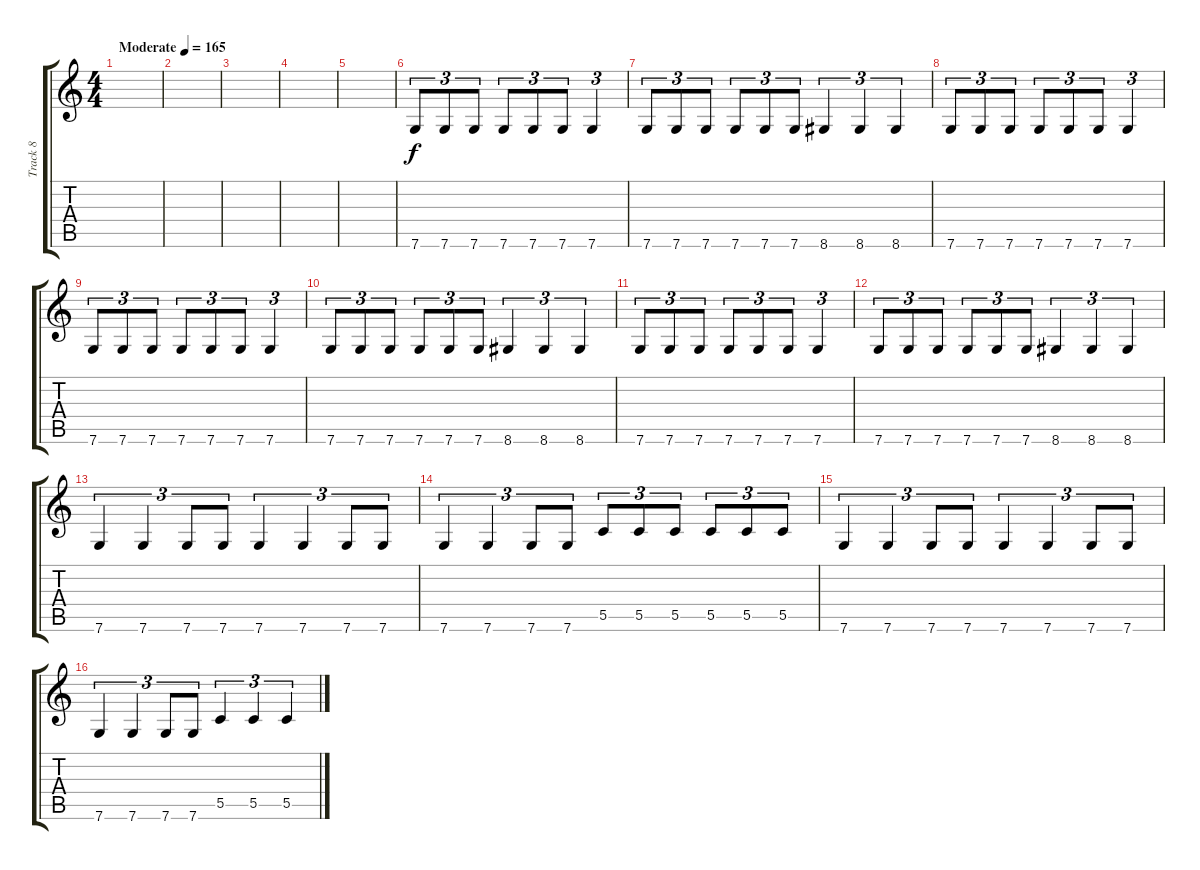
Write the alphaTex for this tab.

\track ("Track 8" "Track 8") {instrument electricbasspick}
\staff {score tabs}
\tuning (D4 A3 F3 C3 G2 C2) {hide}
\ts (4 4)
\tempo (165 "Moderate")
\clef g2
\ks c
|
|
|
|
|
7.6.8{tu (3 2)} 7.6.8{tu (3 2)} 7.6.8{tu (3 2)} 7.6.8{tu (3 2)} 7.6.8{tu (3 2)} 7.6.8{tu (3 2)} 7.6.4{tu (3 2)} |
7.6.8{tu (3 2)} 7.6.8{tu (3 2)} 7.6.8{tu (3 2)} 7.6.8{tu (3 2)} 7.6.8{tu (3 2)} 7.6.8{tu (3 2)} 8.6.4{tu (3 2)} 8.6.4{tu (3 2)} 8.6.4{tu (3 2)} |
7.6.8{tu (3 2)} 7.6.8{tu (3 2)} 7.6.8{tu (3 2)} 7.6.8{tu (3 2)} 7.6.8{tu (3 2)} 7.6.8{tu (3 2)} 7.6.4{tu (3 2)} |
7.6.8{tu (3 2)} 7.6.8{tu (3 2)} 7.6.8{tu (3 2)} 7.6.8{tu (3 2)} 7.6.8{tu (3 2)} 7.6.8{tu (3 2)} 7.6.4{tu (3 2)} |
7.6.8{tu (3 2)} 7.6.8{tu (3 2)} 7.6.8{tu (3 2)} 7.6.8{tu (3 2)} 7.6.8{tu (3 2)} 7.6.8{tu (3 2)} 8.6.4{tu (3 2)} 8.6.4{tu (3 2)} 8.6.4{tu (3 2)} |
7.6.8{tu (3 2)} 7.6.8{tu (3 2)} 7.6.8{tu (3 2)} 7.6.8{tu (3 2)} 7.6.8{tu (3 2)} 7.6.8{tu (3 2)} 7.6.4{tu (3 2)} |
7.6.8{tu (3 2)} 7.6.8{tu (3 2)} 7.6.8{tu (3 2)} 7.6.8{tu (3 2)} 7.6.8{tu (3 2)} 7.6.8{tu (3 2)} 8.6.4{tu (3 2)} 8.6.4{tu (3 2)} 8.6.4{tu (3 2)} |
7.6.4{tu (3 2)} 7.6.4{tu (3 2)} 7.6.8{tu (3 2)} 7.6.8{tu (3 2)} 7.6.4{tu (3 2)} 7.6.4{tu (3 2)} 7.6.8{tu (3 2)} 7.6.8{tu (3 2)} |
7.6.4{tu (3 2)} 7.6.4{tu (3 2)} 7.6.8{tu (3 2)} 7.6.8{tu (3 2)} 5.5.8{tu (3 2)} 5.5.8{tu (3 2)} 5.5.8{tu (3 2)} 5.5.8{tu (3 2)} 5.5.8{tu (3 2)} 5.5.8{tu (3 2)} |
7.6.4{tu (3 2)} 7.6.4{tu (3 2)} 7.6.8{tu (3 2)} 7.6.8{tu (3 2)} 7.6.4{tu (3 2)} 7.6.4{tu (3 2)} 7.6.8{tu (3 2)} 7.6.8{tu (3 2)} |
7.6.4{tu (3 2)} 7.6.4{tu (3 2)} 7.6.8{tu (3 2)} 7.6.8{tu (3 2)} 5.5.4{tu (3 2)} 5.5.4{tu (3 2)} 5.5.4{tu (3 2)}
